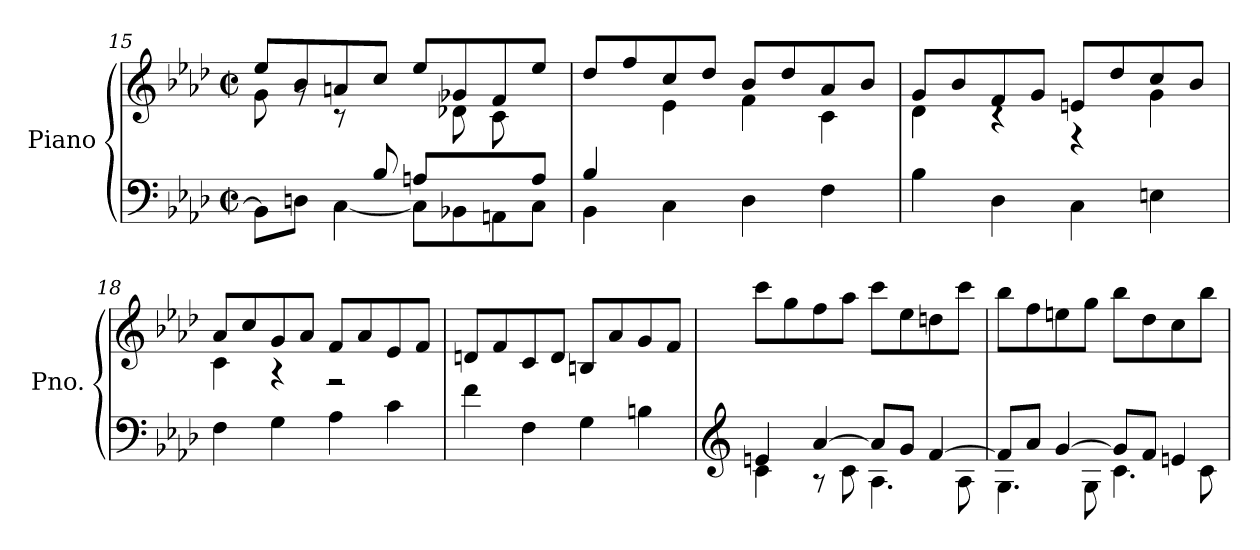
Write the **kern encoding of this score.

**kern	**kern
*part1	*part1
*staff2	*staff1
*I"Piano	*
*I'Pno.	*
*clefF4	*clefG2
*k[b-e-a-d-]	*k[b-e-a-d-]
*M2/2	*M2/2
*met(c|)	*met(c|)
=15	=15
*^	*^
4.ryy	8BB\L]	8ee-/L	8g\
.	8Dn\J	8b-/	8rg
.	[4C\	8an/	8r
8B-/	.	8cc/J	4ryy
8An/L	8C\L]	8ee-/L	.
4ryy	8BB-X\	8g-X/	8d-X\
.	8AAn\	8f/	8c\
8A/J	8C\J	8ee-/J	8ryy
=16	=16	=16	=16
4BB-\	4B-/	8dd-/L	4ryy
.	.	8ff/	.
4C\	2.ryy	8cc/	4e-\
.	.	8dd-/J	.
4D-\	.	8b-/L	4f\
.	.	8dd-/	.
4F\	.	8a-/	4c\
.	.	8b-/J	.
*v	*v	*	*
!!LO:LB:g=z	!!
=17	=17	=17
4B-\	8g/L	4d-\
.	8b-/	.
4D-\	8f/	4rc
.	8g/J	.
4C\	8en/L	4r
.	8dd-/	.
4En\	8cc/	4g\
.	8b-/J	.
=18	=18	=18
4F\	8a-/L	4c\
.	8cc/	.
4G\	8g/	4r
.	8a-/J	.
4A-\	8f/L	2r
.	8a-/	.
4c\	8e-/	.
.	8f/J	.
*	*v	*v
=19	=19
4f\	8dn/L
.	8f/
4F\	8c/
.	8d/J
4G\	8Bn/L
.	8a-/
4Bn\	8g/
.	8f/J
=20	=20
*clefG2	*
*^	*
4en/	4c\	8ccc\L
.	.	8gg\
[4a-/	8r	8ff\
.	8c\	8aa-\J
8a-/L]	4.A-\	8ccc\L
8g/J	.	8ee-\
[4f/	.	8ddn\
.	8A-\	8ccc\J
!!LO:PB:g=z
=21	=21	=21
8f/L]	4.G\	8bb-\L
8a-/J	.	8ff\
[4g/	.	8een\
.	8G\	8gg\J
8g/L]	4.c\	8bb-\L
8f/J	.	8dd-\
4en/	.	8cc\
.	8c\	8bb-\J
*v	*v	*
=	=
*-	*-
